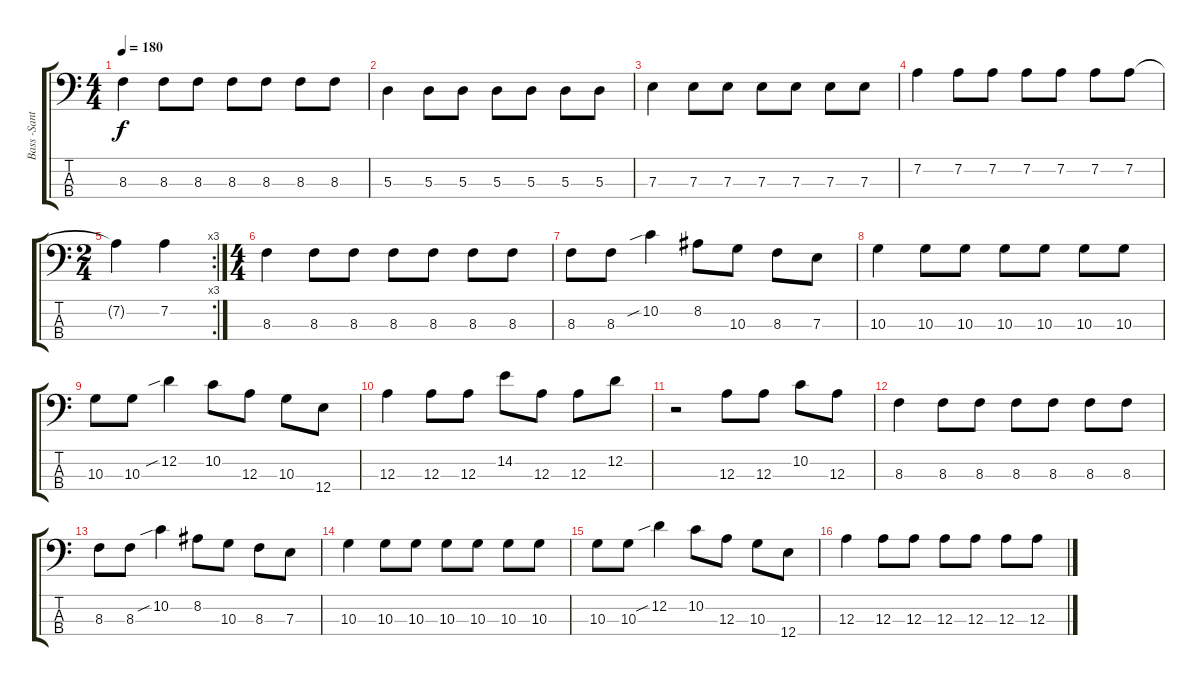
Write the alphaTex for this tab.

\track ("Bass -Santi Rubio" "Bass -Sant") {instrument electricbassfinger}
\staff {score tabs}
\tuning (G2 D2 A1 E1) {hide}
\ts (4 4)
\tempo 180
\clef f4
\ks c
8.3.4{dy f} 8.3.8 8.3.8 8.3.8 8.3.8 8.3.8 8.3.8 |
5.3.4 5.3.8 5.3.8 5.3.8 5.3.8 5.3.8 5.3.8 |
7.3.4 7.3.8 7.3.8 7.3.8 7.3.8 7.3.8 7.3.8 |
7.2.4 7.2.8 7.2.8 7.2.8 7.2.8 7.2.8 7.2.8 |
\rc 3
\ts (2 4)
7.2{t}.4 7.2.4 |
\ts (4 4)
8.3.4 8.3.8 8.3.8 8.3.8 8.3.8 8.3.8 8.3.8 |
8.3.8 8.3.8 10.2{sib}.4 8.2.8 10.3.8 8.3.8 7.3.8 |
10.3.4 10.3.8 10.3.8 10.3.8 10.3.8 10.3.8 10.3.8 |
10.3.8 10.3.8 12.2{sib}.4 10.2.8 12.3.8 10.3.8 12.4.8 |
12.3.4 12.3.8 12.3.8 14.2.8 12.3.8 12.3.8 12.2.8 |
r.2 12.3.8 12.3.8 10.2.8 12.3.8 |
8.3.4 8.3.8 8.3.8 8.3.8 8.3.8 8.3.8 8.3.8 |
8.3.8 8.3.8 10.2{sib}.4 8.2.8 10.3.8 8.3.8 7.3.8 |
10.3.4 10.3.8 10.3.8 10.3.8 10.3.8 10.3.8 10.3.8 |
10.3.8 10.3.8 12.2{sib}.4 10.2.8 12.3.8 10.3.8 12.4.8 |
12.3.4 12.3.8 12.3.8 12.3.8 12.3.8 12.3.8 12.3.8
